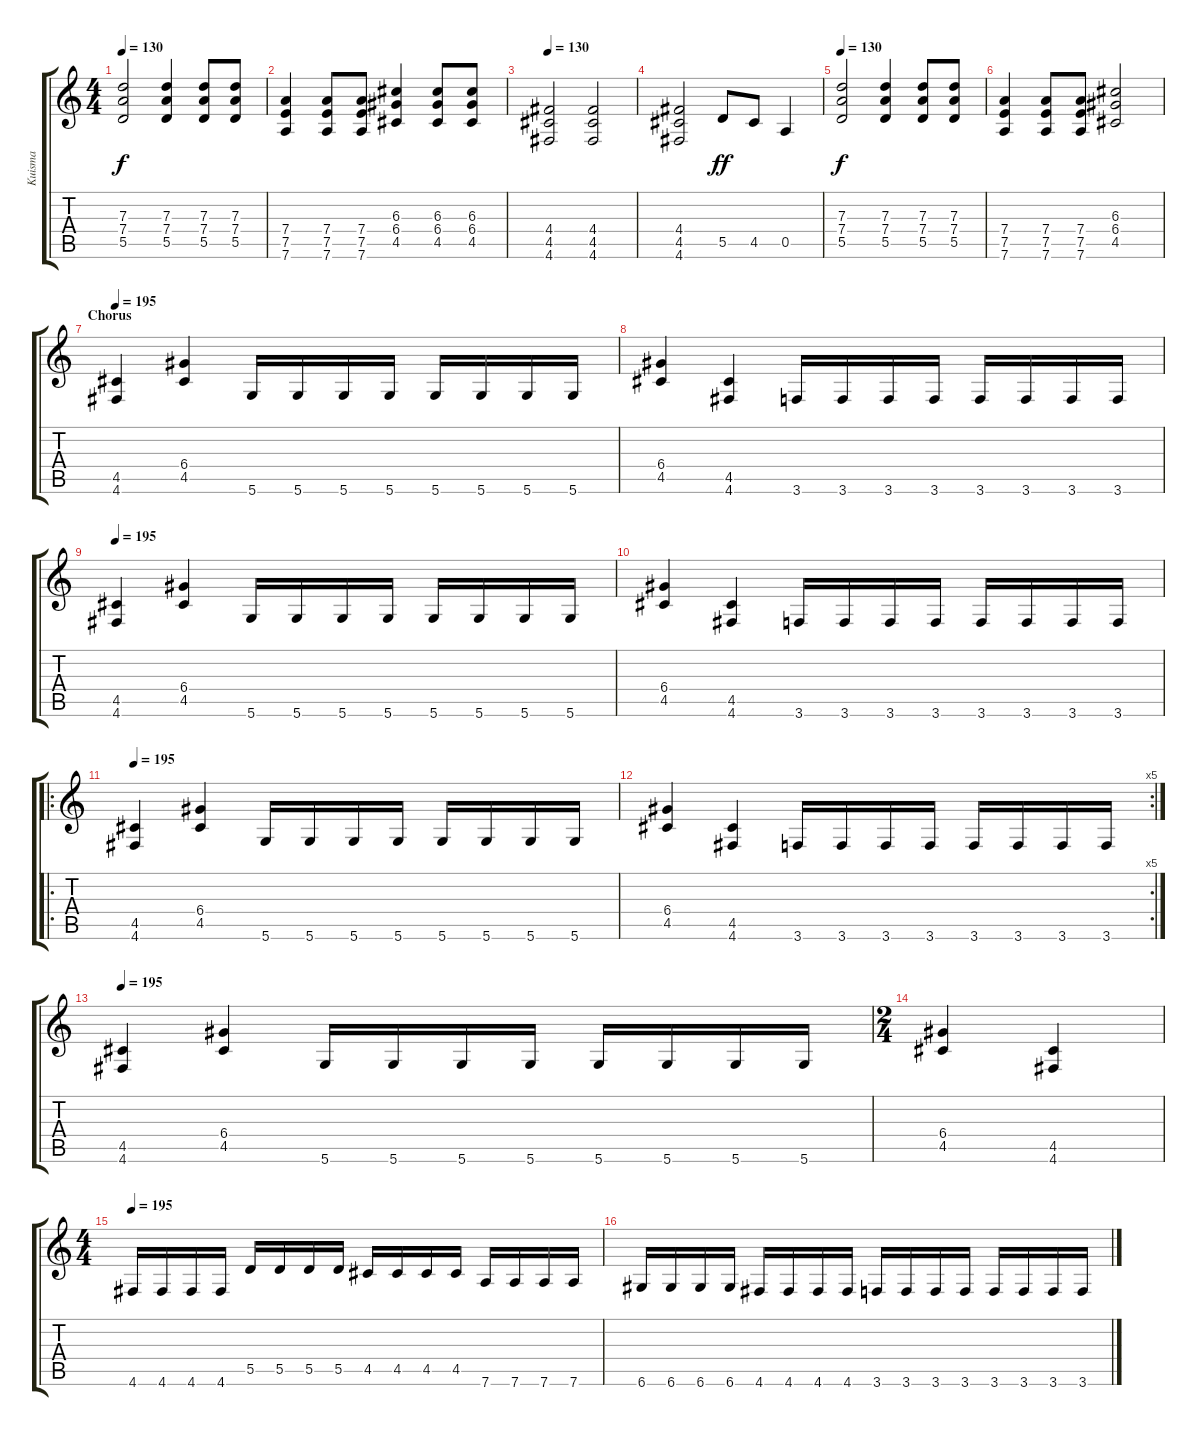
\track ("Kuisma" "Kuisma") {instrument distortionguitar}
\staff {score tabs}
\tuning (E4 B3 G3 D3 A2 D2) {hide}
\ts (4 4)
\tempo 130
\clef g2
\ks c
(7.3 7.4 5.5).2{dy f} (7.3 7.4 5.5).4 (7.3 7.4 5.5).8 (7.3 7.4 5.5).8 |
(7.4 7.5 7.6).4 (7.4 7.5 7.6).8 (7.4 7.5 7.6).8 (6.3 6.4 4.5).4 (6.3 6.4 4.5).8 (6.3 6.4 4.5).8 |
\tempo 130
(4.4 4.5 4.6).2 (4.4 4.5 4.6).2 |
(4.4 4.5 4.6).2 5.5.8{dy ff} 4.5.8 0.5.4 |
\tempo 130
(7.3 7.4 5.5).2{dy f} (7.3 7.4 5.5).4 (7.3 7.4 5.5).8 (7.3 7.4 5.5).8 |
(7.4 7.5 7.6).4 (7.4 7.5 7.6).8 (7.4 7.5 7.6).8 (6.3 6.4 4.5).2 |
\section ("" "Chorus")
\tempo 195
(4.5 4.6).4 (6.4 4.5).4 5.6.16 5.6.16 5.6.16 5.6.16 5.6.16 5.6.16 5.6.16 5.6.16 |
(6.4 4.5).4 (4.5 4.6).4 3.6.16 3.6.16 3.6.16 3.6.16 3.6.16 3.6.16 3.6.16 3.6.16 |
\tempo 195
(4.5 4.6).4 (6.4 4.5).4 5.6.16 5.6.16 5.6.16 5.6.16 5.6.16 5.6.16 5.6.16 5.6.16 |
(6.4 4.5).4 (4.5 4.6).4 3.6.16 3.6.16 3.6.16 3.6.16 3.6.16 3.6.16 3.6.16 3.6.16 |
\ro
\tempo 195
(4.5 4.6).4 (6.4 4.5).4 5.6.16 5.6.16 5.6.16 5.6.16 5.6.16 5.6.16 5.6.16 5.6.16 |
\rc 5
(6.4 4.5).4 (4.5 4.6).4 3.6.16 3.6.16 3.6.16 3.6.16 3.6.16 3.6.16 3.6.16 3.6.16 |
\tempo 195
(4.5 4.6).4 (6.4 4.5).4 5.6.16 5.6.16 5.6.16 5.6.16 5.6.16 5.6.16 5.6.16 5.6.16 |
\ts (2 4)
(6.4 4.5).4 (4.5 4.6).4 |
\ts (4 4)
\tempo 195
4.6.16 4.6.16 4.6.16 4.6.16 5.5.16 5.5.16 5.5.16 5.5.16 4.5.16 4.5.16 4.5.16 4.5.16 7.6.16 7.6.16 7.6.16 7.6.16 |
6.6.16 6.6.16 6.6.16 6.6.16 4.6.16 4.6.16 4.6.16 4.6.16 3.6.16 3.6.16 3.6.16 3.6.16 3.6.16 3.6.16 3.6.16 3.6.16
